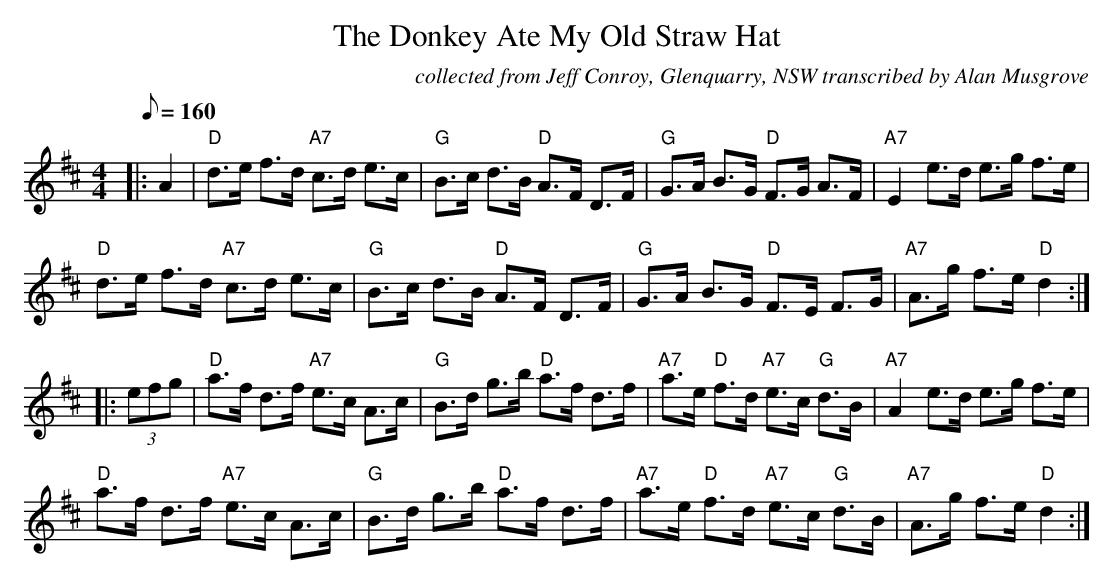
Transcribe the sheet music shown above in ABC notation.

X:1
T:The Donkey Ate My Old Straw Hat
C:collected from Jeff Conroy, Glenquarry, NSW transcribed by Alan Musgrove
M:4/4
L:1/8
Q:160
K:D
|:A2|"D"d>e f>d "A7"c>d e>c|"G"B>c d>B "D"A>F D>F|"G"G>A B>G "D"F>G A>F|"A7"E2e>d e>g f>e|
"D"d>e f>d "A7"c>d e>c|"G"B>c d>B "D"A>F D>F|"G"G>A B>G "D"F>E F>G|"A7"A>g f>e "D"d2 :|
|:(3efg|"D"a>f d>f "A7"e>c A>c|"G"B>d g>b "D"a>f d>f|"A7"a>e "D"f>d "A7"e>c "G"d>B|"A7"A2e>d e>g f>e|
"D"a>f d>f "A7"e>c A>c|"G"B>d g>b "D"a>f d>f|"A7"a>e "D"f>d "A7"e>c "G"d>B|"A7"A>g f>e "D"d2:|
